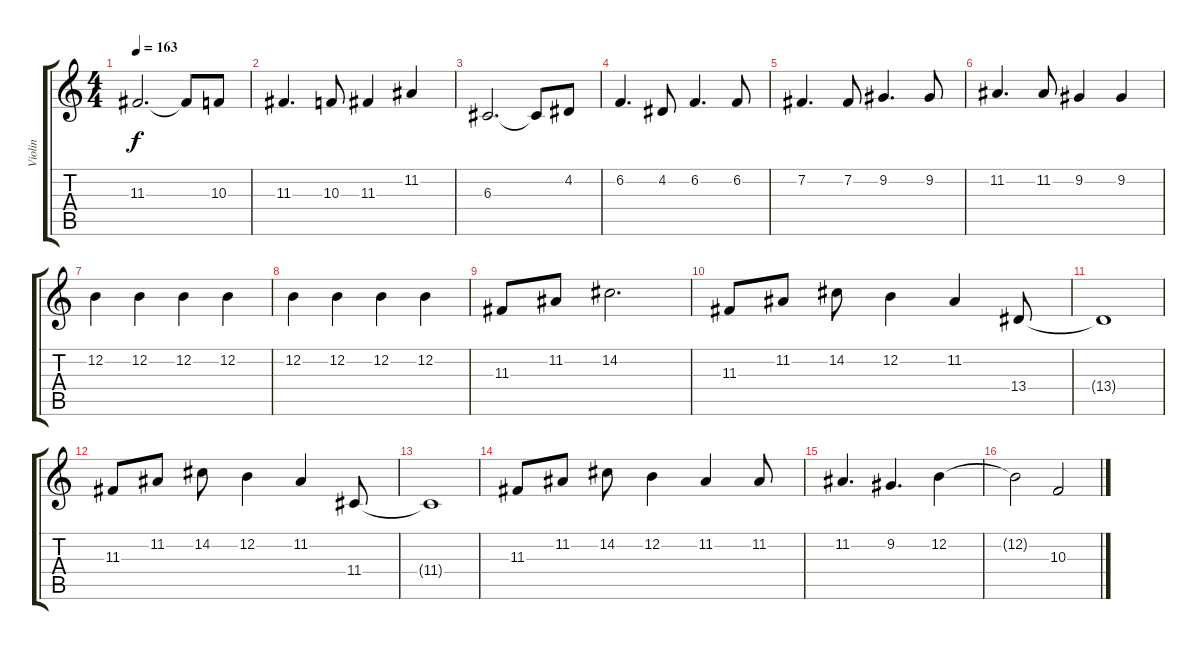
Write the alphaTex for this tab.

\track ("Violin" "Violin") {instrument violin}
\staff {score tabs}
\tuning (E4 B3 G3 D3 A2 E2) {hide}
\ts (4 4)
\tempo 163
\clef g2
\ks c
11.3.2{d dy f} 11.3{t}.8 10.3.8 |
11.3.4{d} 10.3.8 11.3.4 11.2.4 |
6.3.2{d} 6.3{t}.8 4.2.8 |
6.2.4{d} 4.2.8 6.2.4{d} 6.2.8 |
7.2.4{d} 7.2.8 9.2.4{d} 9.2.8 |
11.2.4{d} 11.2.8 9.2.4 9.2.4 |
12.2.4 12.2.4 12.2.4 12.2.4 |
12.2.4 12.2.4 12.2.4 12.2.4 |
11.3.8 11.2.8 14.2.2{d} |
11.3.8 11.2.8 14.2.8 12.2.4 11.2.4 13.4.8 |
13.4{t}.1 |
11.3.8 11.2.8 14.2.8 12.2.4 11.2.4 11.4.8 |
11.4{t}.1 |
11.3.8 11.2.8 14.2.8 12.2.4 11.2.4 11.2.8 |
11.2.4{d} 9.2.4{d} 12.2.4 |
12.2{t}.2 10.3.2
